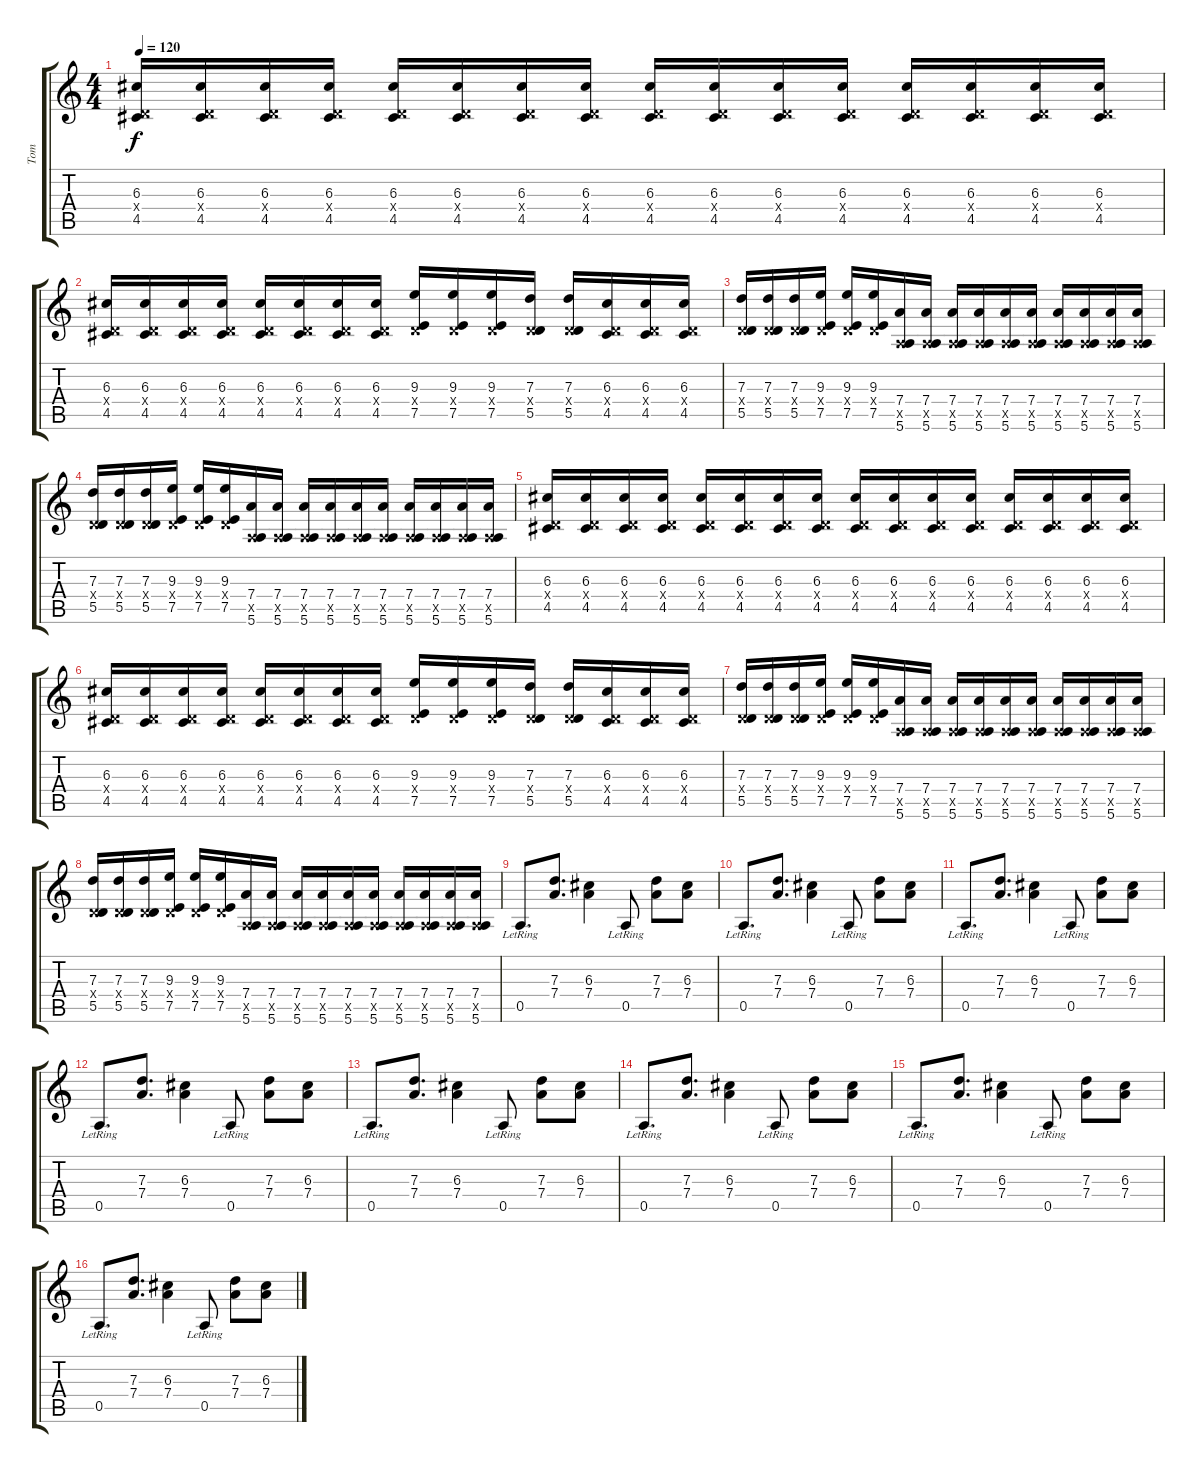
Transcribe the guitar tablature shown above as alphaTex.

\track ("Tom" "Tom") {instrument overdrivenguitar}
\staff {score tabs}
\tuning (E4 B3 G3 D3 A2 E2) {hide}
\ts (4 4)
\tempo 120
\clef g2
\ks c
(6.3 0.4{x} 4.5).16{dy f} (6.3 0.4{x} 4.5).16 (6.3 0.4{x} 4.5).16 (6.3 0.4{x} 4.5).16 (6.3 0.4{x} 4.5).16 (6.3 0.4{x} 4.5).16 (6.3 0.4{x} 4.5).16 (6.3 0.4{x} 4.5).16 (6.3 0.4{x} 4.5).16 (6.3 0.4{x} 4.5).16 (6.3 0.4{x} 4.5).16 (6.3 0.4{x} 4.5).16 (6.3 0.4{x} 4.5).16 (6.3 0.4{x} 4.5).16 (6.3 0.4{x} 4.5).16 (6.3 0.4{x} 4.5).16 |
(6.3 0.4{x} 4.5).16 (6.3 0.4{x} 4.5).16 (6.3 0.4{x} 4.5).16 (6.3 0.4{x} 4.5).16 (6.3 0.4{x} 4.5).16 (6.3 0.4{x} 4.5).16 (6.3 0.4{x} 4.5).16 (6.3 0.4{x} 4.5).16 (9.3 0.4{x} 7.5).16 (9.3 0.4{x} 7.5).16 (9.3 0.4{x} 7.5).16 (7.3 0.4{x} 5.5).16 (7.3 0.4{x} 5.5).16 (6.3 0.4{x} 4.5).16 (6.3 0.4{x} 4.5).16 (6.3 0.4{x} 4.5).16 |
(7.3 0.4{x} 5.5).16 (7.3 0.4{x} 5.5).16 (7.3 0.4{x} 5.5).16 (9.3 0.4{x} 7.5).16 (9.3 0.4{x} 7.5).16 (9.3 0.4{x} 7.5).16 (7.4 0.5{x} 5.6).16 (7.4 0.5{x} 5.6).16 (7.4 0.5{x} 5.6).16 (7.4 0.5{x} 5.6).16 (7.4 0.5{x} 5.6).16 (7.4 0.5{x} 5.6).16 (7.4 0.5{x} 5.6).16 (7.4 0.5{x} 5.6).16 (7.4 0.5{x} 5.6).16 (7.4 0.5{x} 5.6).16 |
(7.3 0.4{x} 5.5).16 (7.3 0.4{x} 5.5).16 (7.3 0.4{x} 5.5).16 (9.3 0.4{x} 7.5).16 (9.3 0.4{x} 7.5).16 (9.3 0.4{x} 7.5).16 (7.4 0.5{x} 5.6).16 (7.4 0.5{x} 5.6).16 (7.4 0.5{x} 5.6).16 (7.4 0.5{x} 5.6).16 (7.4 0.5{x} 5.6).16 (7.4 0.5{x} 5.6).16 (7.4 0.5{x} 5.6).16 (7.4 0.5{x} 5.6).16 (7.4 0.5{x} 5.6).16 (7.4 0.5{x} 5.6).16 |
(6.3 0.4{x} 4.5).16 (6.3 0.4{x} 4.5).16 (6.3 0.4{x} 4.5).16 (6.3 0.4{x} 4.5).16 (6.3 0.4{x} 4.5).16 (6.3 0.4{x} 4.5).16 (6.3 0.4{x} 4.5).16 (6.3 0.4{x} 4.5).16 (6.3 0.4{x} 4.5).16 (6.3 0.4{x} 4.5).16 (6.3 0.4{x} 4.5).16 (6.3 0.4{x} 4.5).16 (6.3 0.4{x} 4.5).16 (6.3 0.4{x} 4.5).16 (6.3 0.4{x} 4.5).16 (6.3 0.4{x} 4.5).16 |
(6.3 0.4{x} 4.5).16 (6.3 0.4{x} 4.5).16 (6.3 0.4{x} 4.5).16 (6.3 0.4{x} 4.5).16 (6.3 0.4{x} 4.5).16 (6.3 0.4{x} 4.5).16 (6.3 0.4{x} 4.5).16 (6.3 0.4{x} 4.5).16 (9.3 0.4{x} 7.5).16 (9.3 0.4{x} 7.5).16 (9.3 0.4{x} 7.5).16 (7.3 0.4{x} 5.5).16 (7.3 0.4{x} 5.5).16 (6.3 0.4{x} 4.5).16 (6.3 0.4{x} 4.5).16 (6.3 0.4{x} 4.5).16 |
(7.3 0.4{x} 5.5).16 (7.3 0.4{x} 5.5).16 (7.3 0.4{x} 5.5).16 (9.3 0.4{x} 7.5).16 (9.3 0.4{x} 7.5).16 (9.3 0.4{x} 7.5).16 (7.4 0.5{x} 5.6).16 (7.4 0.5{x} 5.6).16 (7.4 0.5{x} 5.6).16 (7.4 0.5{x} 5.6).16 (7.4 0.5{x} 5.6).16 (7.4 0.5{x} 5.6).16 (7.4 0.5{x} 5.6).16 (7.4 0.5{x} 5.6).16 (7.4 0.5{x} 5.6).16 (7.4 0.5{x} 5.6).16 |
(7.3 0.4{x} 5.5).16 (7.3 0.4{x} 5.5).16 (7.3 0.4{x} 5.5).16 (9.3 0.4{x} 7.5).16 (9.3 0.4{x} 7.5).16 (9.3 0.4{x} 7.5).16 (7.4 0.5{x} 5.6).16 (7.4 0.5{x} 5.6).16 (7.4 0.5{x} 5.6).16 (7.4 0.5{x} 5.6).16 (7.4 0.5{x} 5.6).16 (7.4 0.5{x} 5.6).16 (7.4 0.5{x} 5.6).16 (7.4 0.5{x} 5.6).16 (7.4 0.5{x} 5.6).16 (7.4 0.5{x} 5.6).16 |
0.5{lr}.8{d} (7.3 7.4).8{d} (6.3 7.4).4 0.5{lr}.8 (7.3 7.4).8 (6.3 7.4).8 |
0.5{lr}.8{d} (7.3 7.4).8{d} (6.3 7.4).4 0.5{lr}.8 (7.3 7.4).8 (6.3 7.4).8 |
0.5{lr}.8{d} (7.3 7.4).8{d} (6.3 7.4).4 0.5{lr}.8 (7.3 7.4).8 (6.3 7.4).8 |
0.5{lr}.8{d} (7.3 7.4).8{d} (6.3 7.4).4 0.5{lr}.8 (7.3 7.4).8 (6.3 7.4).8 |
0.5{lr}.8{d} (7.3 7.4).8{d} (6.3 7.4).4 0.5{lr}.8 (7.3 7.4).8 (6.3 7.4).8 |
0.5{lr}.8{d} (7.3 7.4).8{d} (6.3 7.4).4 0.5{lr}.8 (7.3 7.4).8 (6.3 7.4).8 |
0.5{lr}.8{d} (7.3 7.4).8{d} (6.3 7.4).4 0.5{lr}.8 (7.3 7.4).8 (6.3 7.4).8 |
0.5{lr}.8{d} (7.3 7.4).8{d} (6.3 7.4).4 0.5{lr}.8 (7.3 7.4).8 (6.3 7.4).8
